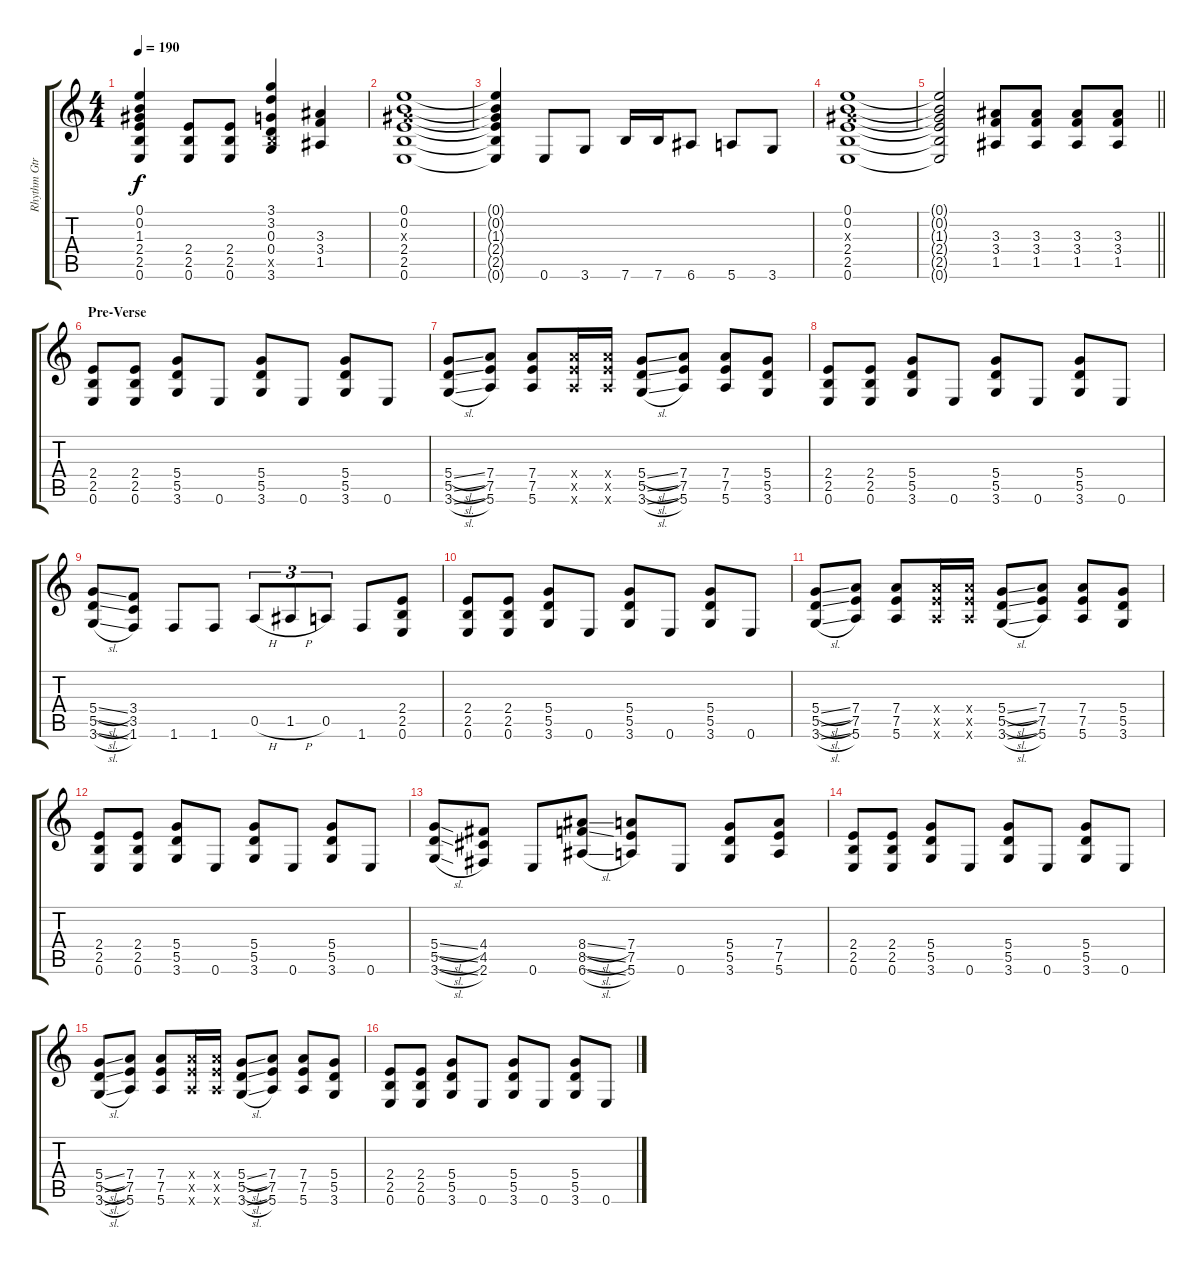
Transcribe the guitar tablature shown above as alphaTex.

\track ("Rhythm Gtr. I" "Rhythm Gtr") {instrument overdrivenguitar}
\staff {score tabs}
\tuning (E4 B3 G3 D3 A2 E2) {hide}
\ts (4 4)
\tempo 190
\clef g2
\ks c
(0.1{t} 0.2{t} 1.3{t} 2.4{t} 2.5{t} 0.6{t}).4{dy f} (2.4 2.5 0.6).8 (2.4 2.5 0.6).8 (3.1 3.2 0.3 0.4 2.5{x} 3.6).4 (3.3 3.4 1.5).4 |
(0.1 0.2 1.3{x} 2.4 2.5 0.6).1 |
(0.1{t} 0.2{t} 1.3{t} 2.4{t} 2.5{t} 0.6{t}).4 0.6.8 3.6.8 7.6.16 7.6.16 6.6.8 5.6.8 3.6.8 |
(0.1 0.2 1.3{x} 2.4 2.5 0.6).1 |
\barLineRight lightlight
(0.1{t} 0.2{t} 1.3{t} 2.4{t} 2.5{t} 0.6{t}).2 (3.3 3.4 1.5).8 (3.3 3.4 1.5).8 (3.3 3.4 1.5).8 (3.3 3.4 1.5).8 |
\section ("" "Pre-Verse")
(2.4 2.5 0.6).8 (2.4 2.5 0.6).8 (5.4 5.5 3.6).8 0.6.8 (5.4 5.5 3.6).8 0.6.8 (5.4 5.5 3.6).8 0.6.8 |
(5.4{sl} 5.5{sl} 3.6{sl}).8 (7.4 7.5 5.6).8 (7.4 7.5 5.6).8 (7.4{x} 7.5{x} 5.6{x}).16 (7.4{x} 7.5{x} 5.6{x}).16 (5.4{sl} 5.5{sl} 3.6{sl}).8 (7.4 7.5 5.6).8 (7.4 7.5 5.6).8 (5.4 5.5 3.6).8 |
(2.4 2.5 0.6).8 (2.4 2.5 0.6).8 (5.4 5.5 3.6).8 0.6.8 (5.4 5.5 3.6).8 0.6.8 (5.4 5.5 3.6).8 0.6.8 |
(5.4{sl} 5.5{sl} 3.6{sl}).8 (3.4 3.5 1.6).8 1.6.8 1.6.8 0.5{h}.8{tu (3 2)} 1.5{h}.8{tu (3 2)} 0.5.8{tu (3 2)} 1.6.8 (2.4 2.5 0.6).8 |
(2.4 2.5 0.6).8 (2.4 2.5 0.6).8 (5.4 5.5 3.6).8 0.6.8 (5.4 5.5 3.6).8 0.6.8 (5.4 5.5 3.6).8 0.6.8 |
(5.4{sl} 5.5{sl} 3.6{sl}).8 (7.4 7.5 5.6).8 (7.4 7.5 5.6).8 (7.4{x} 7.5{x} 5.6{x}).16 (7.4{x} 7.5{x} 5.6{x}).16 (5.4{sl} 5.5{sl} 3.6{sl}).8 (7.4 7.5 5.6).8 (7.4 7.5 5.6).8 (5.4 5.5 3.6).8 |
(2.4 2.5 0.6).8 (2.4 2.5 0.6).8 (5.4 5.5 3.6).8 0.6.8 (5.4 5.5 3.6).8 0.6.8 (5.4 5.5 3.6).8 0.6.8 |
(5.4{sl} 5.5{sl} 3.6{sl}).8 (4.4 4.5 2.6).8 0.6.8 (8.4{sl} 8.5{sl} 6.6{sl}).8 (7.4 7.5 5.6).8 0.6.8 (5.4 5.5 3.6).8 (7.4 7.5 5.6).8 |
(2.4 2.5 0.6).8 (2.4 2.5 0.6).8 (5.4 5.5 3.6).8 0.6.8 (5.4 5.5 3.6).8 0.6.8 (5.4 5.5 3.6).8 0.6.8 |
(5.4{sl} 5.5{sl} 3.6{sl}).8 (7.4 7.5 5.6).8 (7.4 7.5 5.6).8 (7.4{x} 7.5{x} 5.6{x}).16 (7.4{x} 7.5{x} 5.6{x}).16 (5.4{sl} 5.5{sl} 3.6{sl}).8 (7.4 7.5 5.6).8 (7.4 7.5 5.6).8 (5.4 5.5 3.6).8 |
(2.4 2.5 0.6).8 (2.4 2.5 0.6).8 (5.4 5.5 3.6).8 0.6.8 (5.4 5.5 3.6).8 0.6.8 (5.4 5.5 3.6).8 0.6.8
